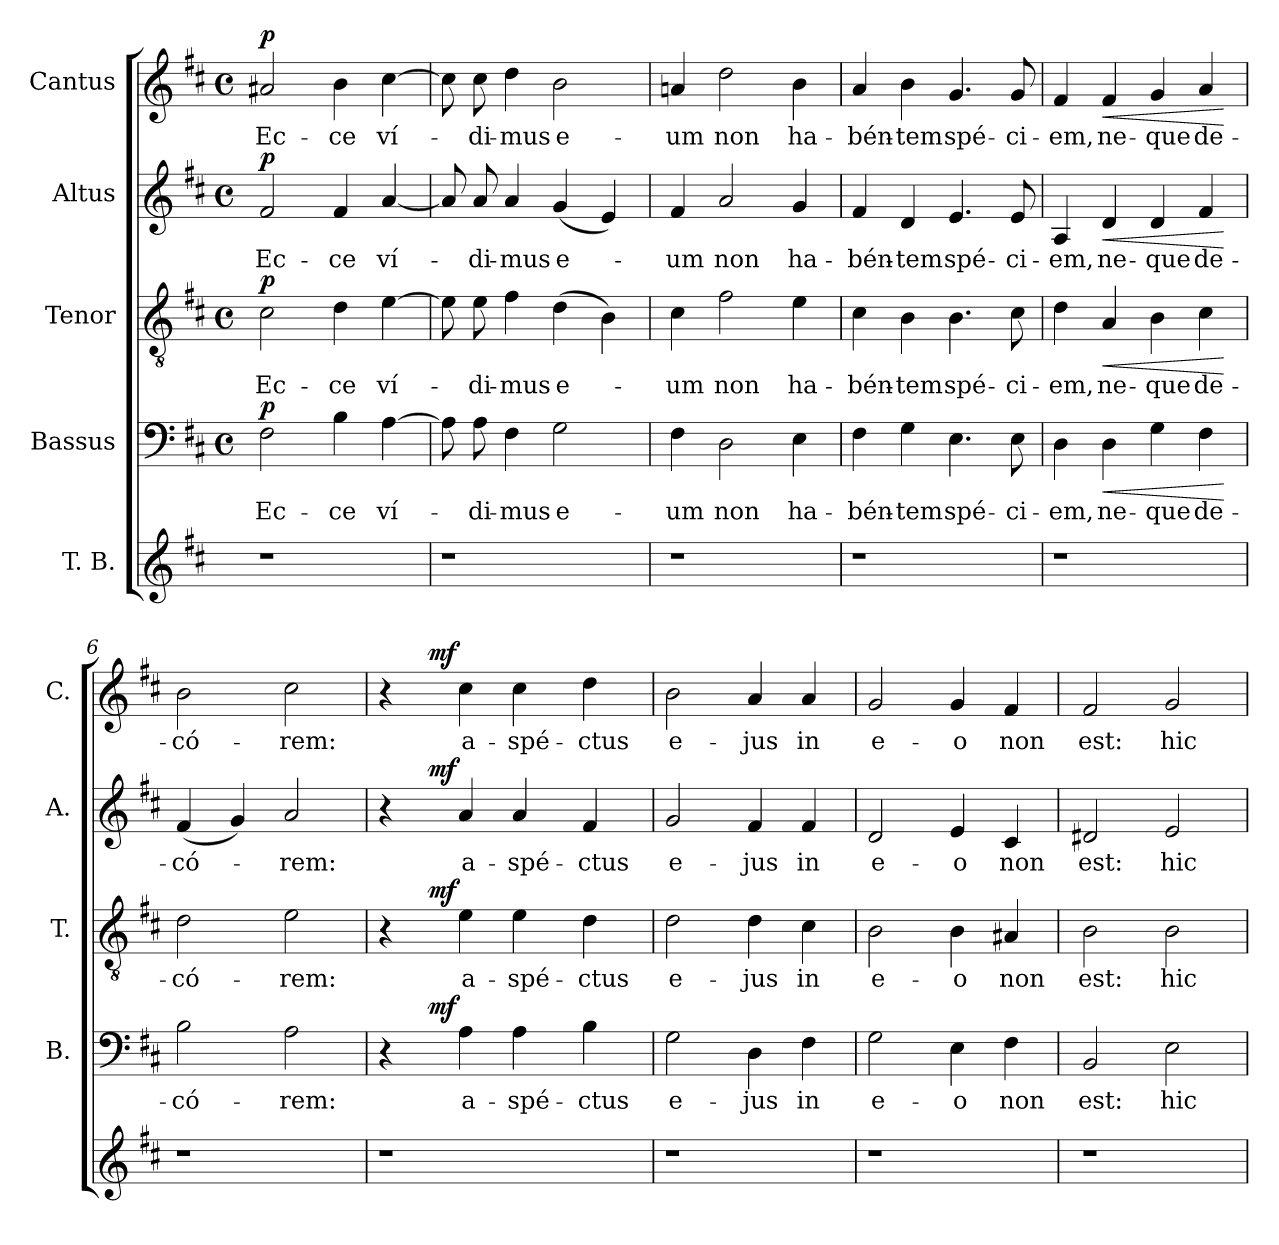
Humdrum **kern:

**kern	**kern	**text	**dynam	**kern	**text	**dynam	**kern	**text	**dynam	**kern	**text	**dynam
*part5	*part4	*part4	*part4	*part3	*part3	*part3	*part2	*part2	*part2	*part1	*part1	*part1
*staff5	*staff4	*staff4	*staff4	*staff3	*staff3	*staff3	*staff2	*staff2	*staff2	*staff1	*staff1	*staff1
*I"T. B.	*I"Bassus	*	*	*I"Tenor	*	*	*I"Altus	*	*	*I"Cantus	*	*
*	*I'B.	*	*	*I'T.	*	*	*I'A.	*	*	*I'C.	*	*
*clefG2	*clefF4	*	*	*clefGv2	*	*	*clefG2	*	*	*clefG2	*	*
*k[f#c#]	*k[f#c#]	*	*	*k[f#c#]	*	*	*k[f#c#]	*	*	*k[f#c#]	*	*
*D:	*D:	*	*	*D:	*	*	*D:	*	*	*D:	*	*
*	*M4/4	*	*	*M4/4	*	*	*M4/4	*	*	*M4/4	*	*
*	*met(c)	*	*	*met(c)	*	*	*met(c)	*	*	*met(c)	*	*
=1	=1	=1	=1	=1	=1	=1	=1	=1	=1	=1	=1	=1
!	!	!LO:LY:b	!LO:DY:a	!	!LO:LY:b	!LO:DY:a	!	!LO:LY:b	!LO:DY:a	!	!LO:LY:b	!LO:DY:a
1r	2F#\	Ec-	p	2c#\	Ec-	p	2f#/	Ec-	p	2a#X/	Ec-	p
!	!	!LO:LY:b	!	!	!LO:LY:b	!	!	!LO:LY:b	!	!	!LO:LY:b	!
.	4B\	-ce	.	4d\	-ce	.	4f#/	-ce	.	4b\	-ce	.
!	!	!LO:LY:b	!	!	!LO:LY:b	!	!	!LO:LY:b	!	!	!LO:LY:b	!
.	[>4A\	ví-	.	[>4e\	ví-	.	[<4a/	ví-	.	[>4cc#\	ví-	.
=2	=2	=2	=2	=2	=2	=2	=2	=2	=2	=2	=2	=2
1r	8A\]	.	.	8e\]	.	.	8a/]	.	.	8cc#\]	.	.
!	!	!LO:LY:b	!	!	!LO:LY:b	!	!	!LO:LY:b	!	!	!LO:LY:b	!
.	8A\	-di-	.	8e\	-di-	.	8a/	-di-	.	8cc#\	-di-	.
!	!	!LO:LY:b	!	!	!LO:LY:b	!	!	!LO:LY:b	!	!	!LO:LY:b	!
.	4F#\	-mus	.	4f#\	-mus	.	4a/	-mus	.	4dd\	-mus	.
!	!	!LO:LY:b	!	!	!LO:LY:b	!	!	!LO:LY:b	!	!	!LO:LY:b	!
.	2G\	e-	.	(>4d\	e-	.	(<4g/	e-	.	2b\	e-	.
.	.	.	.	4B\)	.	.	4e/)	.	.	.	.	.
=3	=3	=3	=3	=3	=3	=3	=3	=3	=3	=3	=3	=3
!	!	!LO:LY:b	!	!	!LO:LY:b	!	!	!LO:LY:b	!	!	!LO:LY:b	!
1r	4F#\	-um	.	4c#\	-um	.	4f#/	-um	.	4an/	-um	.
!	!	!LO:LY:b	!	!	!LO:LY:b	!	!	!LO:LY:b	!	!	!LO:LY:b	!
.	2D\	non	.	2f#\	non	.	2a/	non	.	2dd\	non	.
!	!	!LO:LY:b	!	!	!LO:LY:b	!	!	!LO:LY:b	!	!	!LO:LY:b	!
.	4E\	ha-	.	4e\	ha-	.	4g/	ha-	.	4b\	ha-	.
=4	=4	=4	=4	=4	=4	=4	=4	=4	=4	=4	=4	=4
!	!	!LO:LY:b	!	!	!LO:LY:b	!	!	!LO:LY:b	!	!	!LO:LY:b	!
1r	4F#\	-bén-	.	4c#\	-bén-	.	4f#/	-bén-	.	4a/	-bén-	.
!	!	!LO:LY:b	!	!	!LO:LY:b	!	!	!LO:LY:b	!	!	!LO:LY:b	!
.	4G\	-tem	.	4B\	-tem	.	4d/	-tem	.	4b\	-tem	.
!	!	!LO:LY:b	!	!	!LO:LY:b	!	!	!LO:LY:b	!	!	!LO:LY:b	!
.	4.E\	spé-	.	4.B\	spé-	.	4.e/	spé-	.	4.g/	spé-	.
!	!	!LO:LY:b	!	!	!LO:LY:b	!	!	!LO:LY:b	!	!	!LO:LY:b	!
.	8E\	-ci-	.	8c#\	-ci-	.	8e/	-ci-	.	8g/	-ci-	.
=5	=5	=5	=5	=5	=5	=5	=5	=5	=5	=5	=5	=5
!	!	!LO:LY:b	!	!	!LO:LY:b	!	!	!LO:LY:b	!	!	!LO:LY:b	!
1r	4D\	-em,	.	4d\	-em,	.	4A/	-em,	.	4f#/	-em,	.
!	!	!LO:LY:b	!LO:HP:b	!	!LO:LY:b	!LO:HP:b	!	!LO:LY:b	!LO:HP:b	!	!LO:LY:b	!LO:HP:b
.	4D\	ne-	<	4A/	ne-	<	4d/	ne-	<	4f#/	ne-	<
!	!	!LO:LY:b	!	!	!LO:LY:b	!	!	!LO:LY:b	!	!	!LO:LY:b	!
.	4G\	-que	.	4B\	-que	.	4d/	-que	.	4g/	-que	.
!	!	!LO:LY:b	!	!	!LO:LY:b	!	!	!LO:LY:b	!	!	!LO:LY:b	!
.	4F#\	de-	.	4c#\	de-	.	4f#/	de-	.	4a/	de-	.
.	.	.	[	.	.	[	.	.	[	.	.	[
=6	=6	=6	=6	=6	=6	=6	=6	=6	=6	=6	=6	=6
!	!	!LO:LY:b	!	!	!LO:LY:b	!	!	!LO:LY:b	!	!	!LO:LY:b	!
1r	2B\	-có-	.	2d\	-có-	.	(<4f#/	-có-	.	2b\	-có-	.
.	.	.	.	.	.	.	4g/)	.	.	.	.	.
!	!	!LO:LY:b	!	!	!LO:LY:b	!	!	!LO:LY:b	!	!	!LO:LY:b	!
.	2A\	-rem:	.	2e\	-rem:	.	2a/	-rem:	.	2cc#\	-rem:	.
!!LO:LB:g=z
=7	=7	=7	=7	=7	=7	=7	=7	=7	=7	=7	=7	=7
*	*^	*	*	*^	*	*	*^	*	*	*^	*	*
1r	4r	8ryy	.	.	4r	8ryy	.	.	4r	8ryy	.	.	4r	8ryy	.	.
.	.	32ryy	.	.	.	32ryy	.	.	.	32ryy	.	.	.	32ryy	.	.
!	!	!	!	!LO:DY:a	!	!	!	!LO:DY:a	!	!	!	!LO:DY:a	!	!	!	!LO:DY:a
.	.	2ryy	.	mf	.	2ryy	.	mf	.	2ryy	.	mf	.	2ryy	.	mf
!	!	!	!LO:LY:b	!	!	!	!LO:LY:b	!	!	!	!LO:LY:b	!	!	!	!LO:LY:b	!
.	4A\	.	a-	.	4e\	.	a-	.	4a/	.	a-	.	4cc#\	.	a-	.
!	!	!	!LO:LY:b	!	!	!	!LO:LY:b	!	!	!	!LO:LY:b	!	!	!	!LO:LY:b	!
.	4A\	.	-spé-	.	4e\	.	-spé-	.	4a/	.	-spé-	.	4cc#\	.	-spé-	.
.	.	4ryy	.	.	.	4ryy	.	.	.	4ryy	.	.	.	4ryy	.	.
!	!	!	!LO:LY:b	!	!	!	!LO:LY:b	!	!	!	!LO:LY:b	!	!	!	!LO:LY:b	!
.	4B\	.	-ctus	.	4d\	.	-ctus	.	4f#/	.	-ctus	.	4dd\	.	-ctus	.
.	.	16.ryy	.	.	.	16.ryy	.	.	.	16.ryy	.	.	.	16.ryy	.	.
=8	=8	=8	=8	=8	=8	=8	=8	=8	=8	=8	=8	=8	=8	=8	=8	=8
!	!	!	!LO:LY:b	!	!	!	!LO:LY:b	!	!	!	!LO:LY:b	!	!	!	!LO:LY:b	!
*	*v	*v	*	*	*	*	*	*	*v	*v	*	*	*v	*v	*	*
*	*	*	*	*v	*v	*	*	*	*	*	*	*	*
1r	2G\	e-	.	2d\	e-	.	2g/	e-	.	2b\	e-	.
!	!	!LO:LY:b	!	!	!LO:LY:b	!	!	!LO:LY:b	!	!	!LO:LY:b	!
.	4D\	-jus	.	4d\	-jus	.	4f#/	-jus	.	4a/	-jus	.
!	!	!LO:LY:b	!	!	!LO:LY:b	!	!	!LO:LY:b	!	!	!LO:LY:b	!
.	4F#\	in	.	4c#\	in	.	4f#/	in	.	4a/	in	.
=9	=9	=9	=9	=9	=9	=9	=9	=9	=9	=9	=9	=9
!	!	!LO:LY:b	!	!	!LO:LY:b	!	!	!LO:LY:b	!	!	!LO:LY:b	!
1r	2G\	e-	.	2B\	e-	.	2d/	e-	.	2g/	e-	.
!	!	!LO:LY:b	!	!	!LO:LY:b	!	!	!LO:LY:b	!	!	!LO:LY:b	!
.	4E\	-o	.	4B\	-o	.	4e/	-o	.	4g/	-o	.
!	!	!LO:LY:b	!	!	!LO:LY:b	!	!	!LO:LY:b	!	!	!LO:LY:b	!
.	4F#\	non	.	4A#X/	non	.	4c#/	non	.	4f#/	non	.
=10	=10	=10	=10	=10	=10	=10	=10	=10	=10	=10	=10	=10
!	!	!LO:LY:b	!	!	!LO:LY:b	!	!	!LO:LY:b	!	!	!LO:LY:b	!
1r	2BB/	est:	.	2B\	est:	.	2d#X/	est:	.	2f#/	est:	.
!	!	!LO:LY:b	!	!	!LO:LY:b	!	!	!LO:LY:b	!	!	!LO:LY:b	!
.	2E\	hic-	.	2B\	hic-	.	2e/	hic-	.	2g/	hic-	.
=	=	=	=	=	=	=	=	=	=	=	=	=
*-	*-	*-	*-	*-	*-	*-	*-	*-	*-	*-	*-	*-
